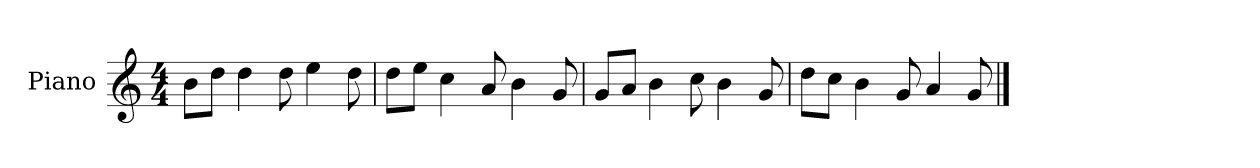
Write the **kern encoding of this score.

**kern
*part1
*staff1
*I"Piano
*I'P-no
*clefG2
*k[]
*M4/4
*MM90
=1
8b\L
8dd\J
4dd\
8dd\
4ee\
8dd\
=2
8dd\L
8ee\J
4cc\
8a/
4b\
8g/
=3
8g/L
8a/J
4b\
8cc\
4b\
8g/
=4
8dd\L
8cc\J
4b\
8g/
4a/
8g/
==
*-
